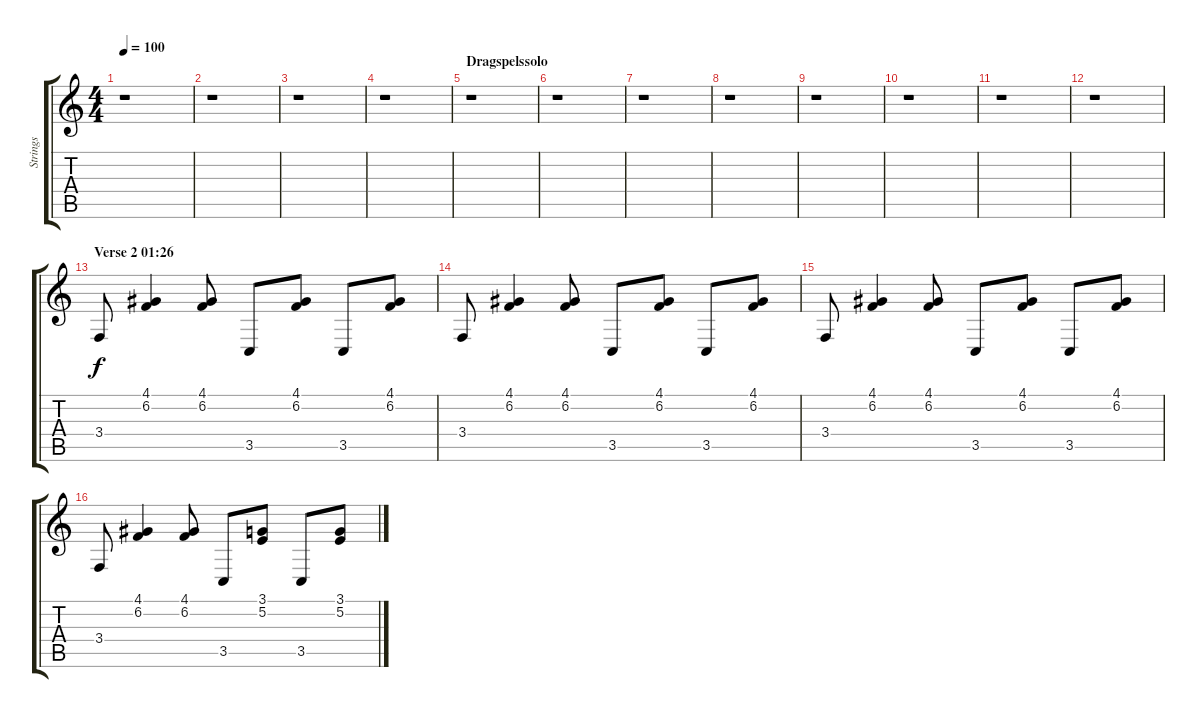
\track ("Strings" "Strings") {instrument pizzicatostrings}
\staff {score tabs}
\tuning (E4 B3 G3 D3 A2 E2) {hide}
\ts (4 4)
\tempo 100
\clef g2
\ks c
r.1{dy f} |
r.1 |
r.1 |
r.1 |
\section ("" "Dragspelssolo")
r.1 |
r.1 |
r.1 |
r.1 |
r.1 |
r.1 |
r.1 |
r.1 |
\section ("" "Verse 2 01:26")
3.4.8 (4.1 6.2).4 (4.1 6.2).8 3.5.8 (4.1 6.2).8 3.5.8 (4.1 6.2).8 |
3.4.8 (4.1 6.2).4 (4.1 6.2).8 3.5.8 (4.1 6.2).8 3.5.8 (4.1 6.2).8 |
3.4.8 (4.1 6.2).4 (4.1 6.2).8 3.5.8 (4.1 6.2).8 3.5.8 (4.1 6.2).8 |
3.4.8 (4.1 6.2).4 (4.1 6.2).8 3.5.8 (3.1 5.2).8 3.5.8 (3.1 5.2).8
